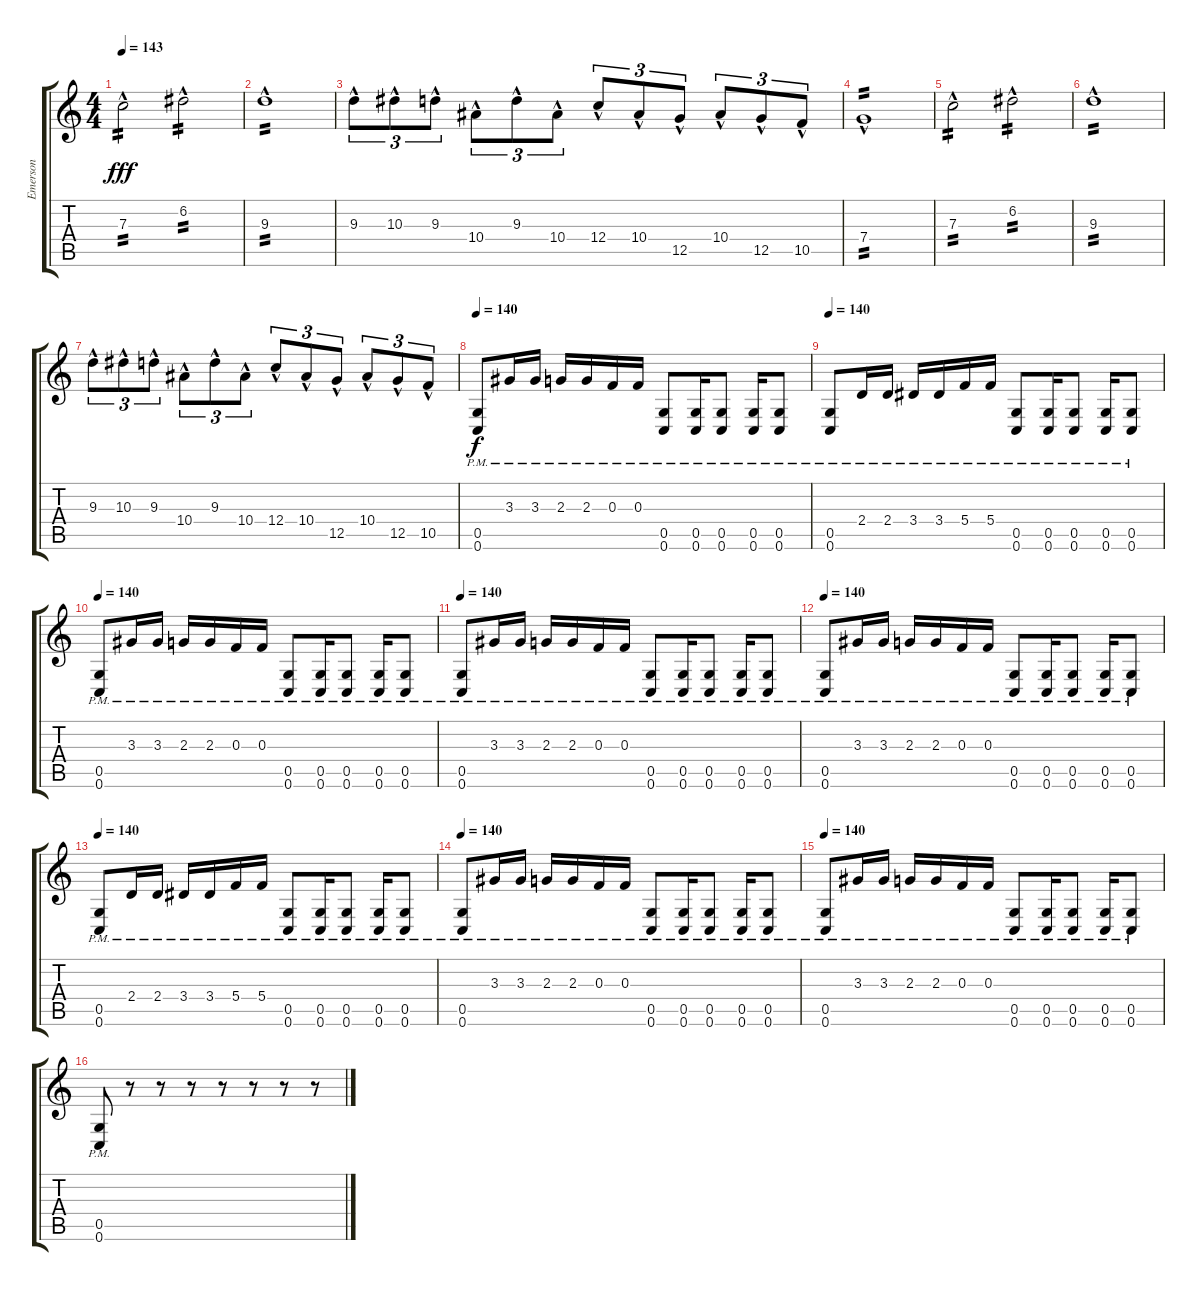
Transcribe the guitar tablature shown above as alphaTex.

\track ("Emerson" "Emerson") {instrument distortionguitar}
\staff {score tabs}
\tuning (D4 A3 F3 C3 G2 C2) {hide}
\ts (4 4)
\tempo 143
\clef g2
\ks c
7.3{hac}.2{tp 2 dy fff} 6.2{hac}.2{tp 2} |
9.3{hac}.1{tp 2} |
9.3{hac}.8{tu (3 2)} 10.3{hac}.8{tu (3 2)} 9.3{hac}.8{tu (3 2)} 10.4{hac}.8{tu (3 2)} 9.3{hac}.8{tu (3 2)} 10.4{hac}.8{tu (3 2)} 12.4{hac}.8{tu (3 2)} 10.4{hac}.8{tu (3 2)} 12.5{hac}.8{tu (3 2)} 10.4{hac}.8{tu (3 2)} 12.5{hac}.8{tu (3 2)} 10.5{hac}.8{tu (3 2)} |
7.4{hac}.1{tp 2} |
7.3{hac}.2{tp 2} 6.2{hac}.2{tp 2} |
9.3{hac}.1{tp 2} |
9.3{hac}.8{tu (3 2)} 10.3{hac}.8{tu (3 2)} 9.3{hac}.8{tu (3 2)} 10.4{hac}.8{tu (3 2)} 9.3{hac}.8{tu (3 2)} 10.4{hac}.8{tu (3 2)} 12.4{hac}.8{tu (3 2)} 10.4{hac}.8{tu (3 2)} 12.5{hac}.8{tu (3 2)} 10.4{hac}.8{tu (3 2)} 12.5{hac}.8{tu (3 2)} 10.5{hac}.8{tu (3 2)} |
\tempo 140
(0.5{pm} 0.6{pm}).8{dy f volume 16} 3.3{pm}.16 3.3{pm}.16 2.3{pm}.16 2.3{pm}.16 0.3{pm}.16 0.3{pm}.16 (0.5{pm} 0.6{pm}).8 (0.5{pm} 0.6{pm}).16 (0.5{pm} 0.6{pm}).8 (0.5{pm} 0.6{pm}).16 (0.5{pm} 0.6{pm}).8 |
\tempo 140
(0.5{pm} 0.6{pm}).8 2.4{pm}.16 2.4{pm}.16 3.4{pm}.16 3.4{pm}.16 5.4{pm}.16 5.4{pm}.16 (0.5{pm} 0.6{pm}).8 (0.5{pm} 0.6{pm}).16 (0.5{pm} 0.6{pm}).8 (0.5{pm} 0.6{pm}).16 (0.5{pm} 0.6{pm}).8 |
\tempo 140
(0.5{pm} 0.6{pm}).8 3.3{pm}.16 3.3{pm}.16 2.3{pm}.16 2.3{pm}.16 0.3{pm}.16 0.3{pm}.16 (0.5{pm} 0.6{pm}).8 (0.5{pm} 0.6{pm}).16 (0.5{pm} 0.6{pm}).8 (0.5{pm} 0.6{pm}).16 (0.5{pm} 0.6{pm}).8 |
\tempo 140
(0.5{pm} 0.6{pm}).8 3.3{pm}.16 3.3{pm}.16 2.3{pm}.16 2.3{pm}.16 0.3{pm}.16 0.3{pm}.16 (0.5{pm} 0.6{pm}).8 (0.5{pm} 0.6{pm}).16 (0.5{pm} 0.6{pm}).8 (0.5{pm} 0.6{pm}).16 (0.5{pm} 0.6{pm}).8 |
\tempo 140
(0.5{pm} 0.6{pm}).8 3.3{pm}.16 3.3{pm}.16 2.3{pm}.16 2.3{pm}.16 0.3{pm}.16 0.3{pm}.16 (0.5{pm} 0.6{pm}).8 (0.5{pm} 0.6{pm}).16 (0.5{pm} 0.6{pm}).8 (0.5{pm} 0.6{pm}).16 (0.5{pm} 0.6{pm}).8 |
\tempo 140
(0.5{pm} 0.6{pm}).8 2.4{pm}.16 2.4{pm}.16 3.4{pm}.16 3.4{pm}.16 5.4{pm}.16 5.4{pm}.16 (0.5{pm} 0.6{pm}).8 (0.5{pm} 0.6{pm}).16 (0.5{pm} 0.6{pm}).8 (0.5{pm} 0.6{pm}).16 (0.5{pm} 0.6{pm}).8 |
\tempo 140
(0.5{pm} 0.6{pm}).8 3.3{pm}.16 3.3{pm}.16 2.3{pm}.16 2.3{pm}.16 0.3{pm}.16 0.3{pm}.16 (0.5{pm} 0.6{pm}).8 (0.5{pm} 0.6{pm}).16 (0.5{pm} 0.6{pm}).8 (0.5{pm} 0.6{pm}).16 (0.5{pm} 0.6{pm}).8 |
\tempo 140
(0.5{pm} 0.6{pm}).8 3.3{pm}.16 3.3{pm}.16 2.3{pm}.16 2.3{pm}.16 0.3{pm}.16 0.3{pm}.16 (0.5{pm} 0.6{pm}).8 (0.5{pm} 0.6{pm}).16 (0.5{pm} 0.6{pm}).8 (0.5{pm} 0.6{pm}).16 (0.5{pm} 0.6{pm}).8 |
(0.5{pm} 0.6{pm}).8 r.8 r.8 r.8 r.8 r.8 r.8 r.8
